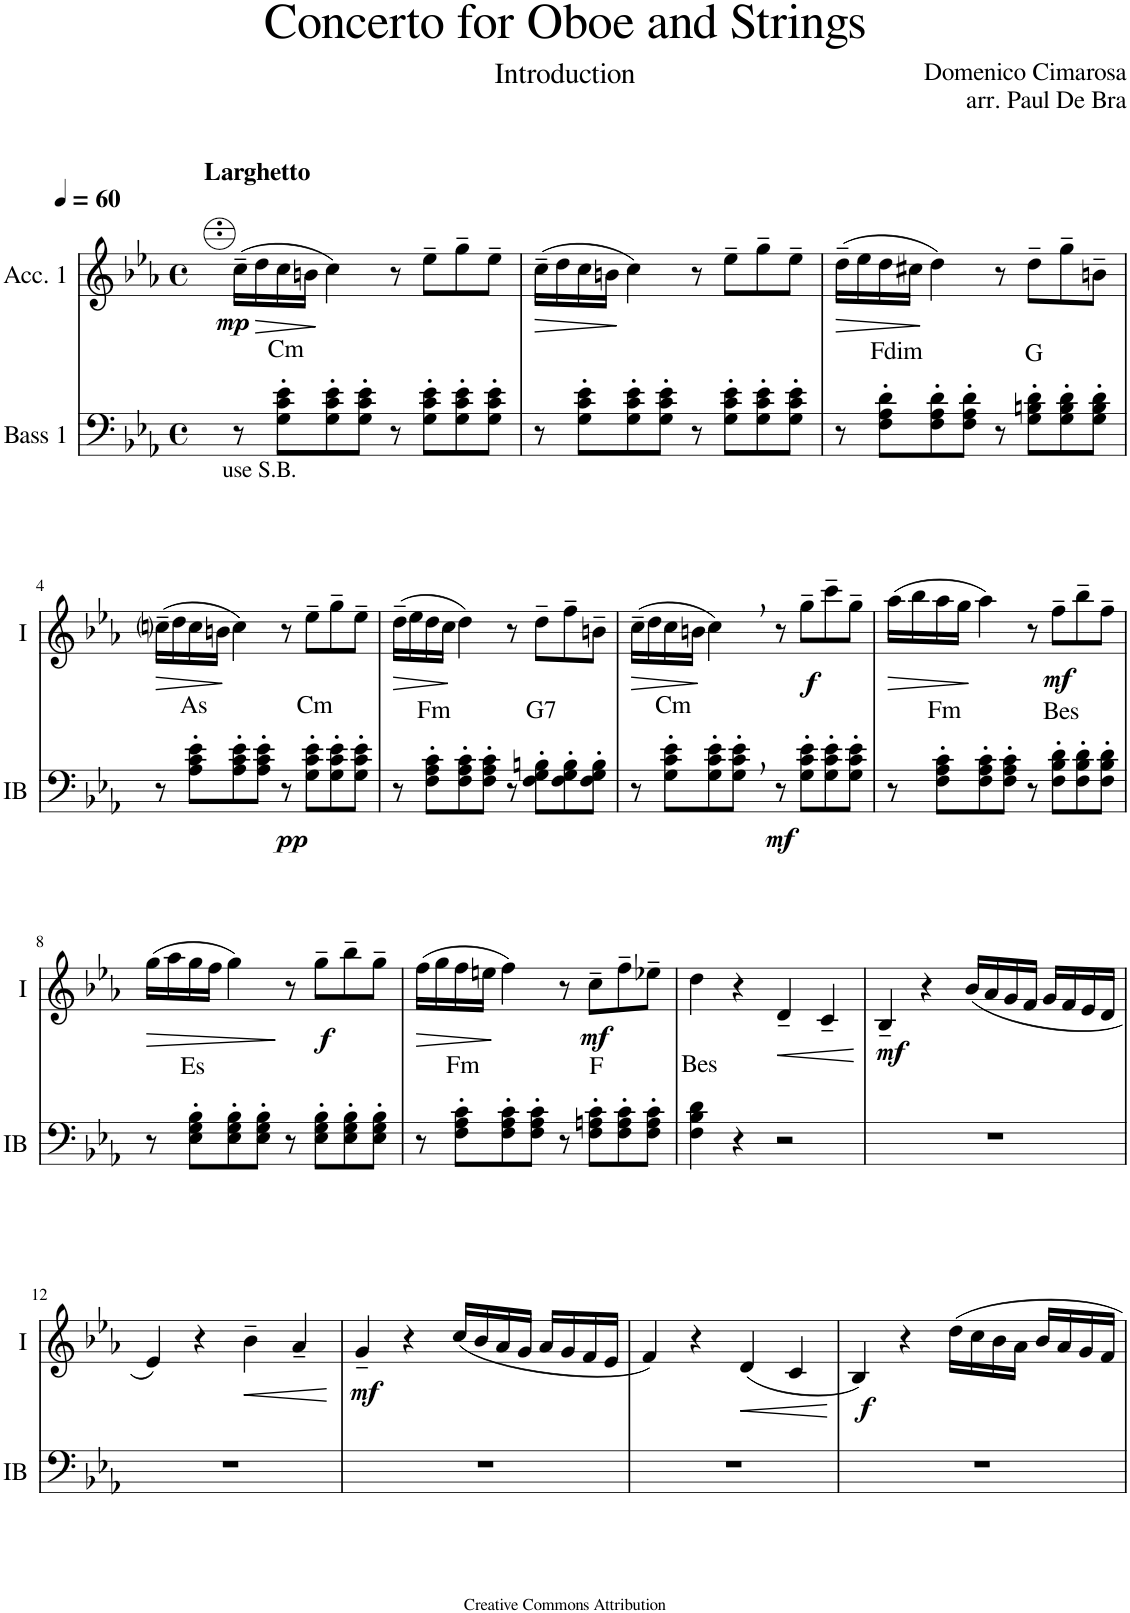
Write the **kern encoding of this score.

**kern	**dynam	**kern	**dynam
*part2	*part2	*part1	*part1
*staff2	*staff2	*staff1	*staff1
*I"Bass 1	*	*I"Acc. 1	*
*clefF4	*	*clefG2	*
*k[b-e-a-]	*	*k[b-e-a-]	*
*M4/4	*	*M4/4	*
*met(c)	*	*met(c)	*
*MM60	*	*MM60	*
=1	=1	=1	=1
!	!	!LO:TX:a:B:t=Larghetto	!
!LO:TX:b:t=use S.B.	!	!	!
!	!	!	!LO:DY:b
8r	.	(16cc~\LL	mp
!	!	!	!LO:HP:b
.	.	16dd\	>
!LO:TX:a:t=Cm	!	!	!
8G\' 8c\' 8e-\'L	.	16cc\	.
.	.	16bn\JJ	.
8G\' 8c\' 8e-\'	.	4cc\)	]
8G\' 8c\' 8e-\'J	.	.	.
8r	.	8r	.
8G\' 8c\' 8e-\'L	.	8ee-~\L	.
8G\' 8c\' 8e-\'	.	8gg~\	.
8G\' 8c\' 8e-\'J	.	8ee-~\J	.
=2	=2	=2	=2
!	!	!	!LO:HP:b
8r	.	(16cc~\LL	>
.	.	16dd\	.
8G\' 8c\' 8e-\'L	.	16cc\	.
.	.	16bn\JJ	.
8G\' 8c\' 8e-\'	.	4cc\)	]
8G\' 8c\' 8e-\'J	.	.	.
8r	.	8r	.
8G\' 8c\' 8e-\'L	.	8ee-~\L	.
8G\' 8c\' 8e-\'	.	8gg~\	.
8G\' 8c\' 8e-\'J	.	8ee-~\J	.
=3	=3	=3	=3
!	!	!	!LO:HP:b
8r	.	(16dd~\LL	>
.	.	16ee-\	.
!LO:TX:a:t=Fdim	!	!	!
8F\' 8A-\' 8d\'L	.	16dd\	.
.	.	16cc#X\JJ	.
8F\' 8A-\' 8d\'	.	4dd\)	]
8F\' 8A-\' 8d\'J	.	.	.
8r	.	8r	.
!LO:TX:a:t=G	!	!	!
8G\' 8Bn\' 8d\'L	.	8dd~\L	.
8G\' 8B\' 8d\'	.	8gg~\	.
8G\' 8B\' 8d\'J	.	8bn~\J	.
!!LO:LB:g=z
=4	=4	=4	=4
!	!	!	!LO:HP:b
8r	.	(16ccni~\LL	>
.	.	16dd\	.
!LO:TX:a:t=As	!	!	!
8A-\' 8c\' 8e-\'L	.	16cc\	.
.	.	16bn\JJ	.
8A-\' 8c\' 8e-\'	.	4cc\)	]
8A-\' 8c\' 8e-\'J	.	.	.
!	!LO:DY:b	!	!
8r	pp	8r	.
!LO:TX:a:t=Cm	!	!	!
8G\' 8c\' 8e-\'L	.	8ee-~\L	.
8G\' 8c\' 8e-\'	.	8gg~\	.
8G\' 8c\' 8e-\'J	.	8ee-~\J	.
=5	=5	=5	=5
!	!	!	!LO:HP:b
8r	.	(16dd~\LL	>
.	.	16ee-\	.
!LO:TX:a:t=Fm	!	!	!
8F\' 8A-\' 8c\'L	.	16dd\	.
.	.	16cc\JJ	.
8F\' 8A-\' 8c\'	.	4dd\)	]
8F\' 8A-\' 8c\'J	.	.	.
8r	.	8r	.
!LO:TX:a:t=G7	!	!	!
8F\' 8G\' 8Bn\'L	.	8dd~\L	.
8F\' 8G\' 8B\'	.	8ff~\	.
8F\' 8G\' 8B\'J	.	8bn~\J	.
=6	=6	=6	=6
!	!	!	!LO:HP:b
8r	.	(16cc~\LL	>
.	.	16dd\	.
!LO:TX:a:t=Cm	!	!	!
8G\' 8c\' 8e-\'L	.	16cc\	.
.	.	16bn\JJ	.
8G\' 8c\' 8e-\'	.	4cc,\)	]
8G\', 8c\', 8e-\',J	.	.	.
!	!LO:DY:b	!	!
8r	mf	8r	.
!	!	!	!LO:DY:b
8G\' 8c\' 8e-\'L	.	8gg~\L	f
8G\' 8c\' 8e-\'	.	8ccc~\	.
8G\' 8c\' 8e-\'J	.	8gg~\J	.
=7	=7	=7	=7
!	!	!	!LO:HP:b
8r	.	(16aa-\LL	>
.	.	16bb-\	.
!LO:TX:a:t=Fm	!	!	!
8F\' 8A-\' 8c\'L	.	16aa-\	.
.	.	16gg\JJ	.
8F\' 8A-\' 8c\'	.	4aa-\)	]
8F\' 8A-\' 8c\'J	.	.	.
8r	.	8r	.
!LO:TX:a:t=Bes	!	!	!
!	!	!	!LO:DY:b
8F\' 8B-\' 8d\'L	.	8ff~\L	mf
8F\' 8B-\' 8d\'	.	8bb-~\	.
8F\' 8B-\' 8d\'J	.	8ff~\J	.
!!LO:LB:g=z
=8	=8	=8	=8
!	!	!	!LO:HP:b
8r	.	(16gg\LL	>
.	.	16aa-\	.
!LO:TX:a:t=Es	!	!	!
8E-\' 8G\' 8B-\'L	.	16gg\	.
.	.	16ff\JJ	.
8E-\' 8G\' 8B-\'	.	4gg\)	.
8E-\' 8G\' 8B-\'J	.	.	.
8r	.	8r	]
!	!	!	!LO:DY:b
8E-\' 8G\' 8B-\'L	.	8gg~\L	f
8E-\' 8G\' 8B-\'	.	8bb-~\	.
8E-\' 8G\' 8B-\'J	.	8gg~\J	.
=9	=9	=9	=9
!	!	!	!LO:HP:b
8r	.	(16ff\LL	>
.	.	16gg\	.
!LO:TX:a:t=Fm	!	!	!
8F\' 8A-\' 8c\'L	.	16ff\	.
.	.	16een\JJ	.
8F\' 8A-\' 8c\'	.	4ff\)	]
8F\' 8A-\' 8c\'J	.	.	.
8r	.	8r	.
!LO:TX:a:t=F	!	!	!
!	!	!	!LO:DY:b
8F\' 8An\' 8c\'L	.	8cc~\L	mf
8F\' 8A\' 8c\'	.	8ff~\	.
8F\' 8A\' 8c\'J	.	8ee-X~\J	.
=10	=10	=10	=10
!LO:TX:a:t=Bes	!	!	!
4F\ 4B-\ 4d\	.	4dd\	.
4r	.	4r	.
!	!	!	!LO:HP:b
2r	.	4d~/	<
.	.	4c~/	.
.	.	.	[
=11	=11	=11	=11
!	!	!	!LO:DY:b
1r	.	4B-~/	mf
.	.	4r	.
.	.	(16b-/LL	.
.	.	16a-/	.
.	.	16g/	.
.	.	16f/JJ	.
.	.	16g/LL	.
.	.	16f/	.
.	.	16e-/	.
.	.	16d/JJ	.
!!LO:LB:g=z
=12	=12	=12	=12
1r	.	4e-/)	.
.	.	4r	.
!	!	!	!LO:HP:b
.	.	4b-~\	<
.	.	4a-~/	.
.	.	.	[
=13	=13	=13	=13
!	!	!	!LO:DY:b
1r	.	4g~/	mf
.	.	4r	.
.	.	(16cc/LL	.
.	.	16b-/	.
.	.	16a-/	.
.	.	16g/JJ	.
.	.	16a-/LL	.
.	.	16g/	.
.	.	16f/	.
.	.	16e-/JJ	.
=14	=14	=14	=14
1r	.	4f/)	.
.	.	4r	.
!	!	!	!LO:HP:b
.	.	(4d/	<
.	.	4c/	.
.	.	.	[
=15	=15	=15	=15
!	!	!	!LO:DY:b
1r	.	4B-/)	f
.	.	4r	.
.	.	16dd\LL	.
.	.	16cc\	.
.	.	16b-\	.
.	.	16a-\JJ	.
.	.	16b-/LL	.
.	.	16a-/	.
.	.	16g/	.
.	.	16f/JJ	.
=	=	=	=
*-	*-	*-	*-
